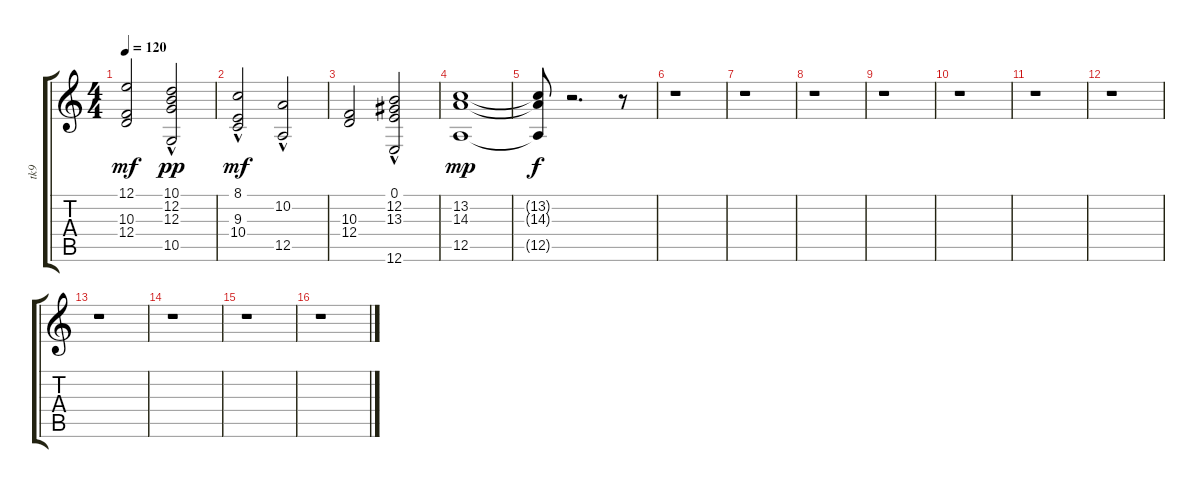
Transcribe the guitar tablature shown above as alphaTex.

\track ("tk9" "tk9") {instrument stringensemble2}
\staff {score tabs}
\tuning (E4 B3 G3 D3 A2 E2) {hide}
\ts (4 4)
\tempo 120
\clef g2
\ks c
(12.1 10.3 12.4).2{dy mf} (10.1 12.2{hac} 12.3 10.5{hac}).2{dy pp} |
(8.1 9.3{hac} 10.4).2{dy mf} (10.2{hac} 12.5).2 |
(10.3 12.4).2 (0.1 12.2{hac} 13.3 12.6).2 |
(13.2 14.3 12.5).1{dy mp} |
(13.2{t} 14.3{t} 12.5{t}).8{dy f} r.2{d} r.8 |
r.1 |
r.1 |
r.1 |
r.1 |
r.1 |
r.1 |
r.1 |
r.1 |
r.1 |
r.1 |
r.1
